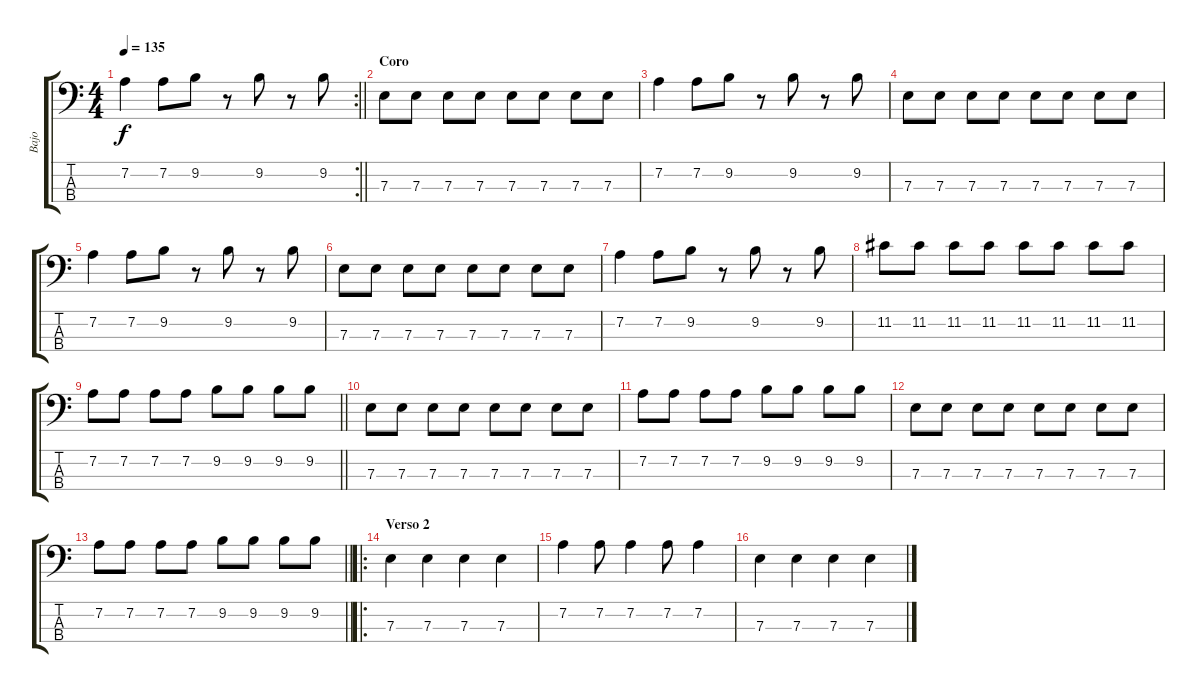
\track ("Bajo" "Bajo") {instrument electricbasspick}
\staff {score tabs}
\tuning (G2 D2 A1 E1) {hide}
\rc 2
\ts (4 4)
\tempo 135
\clef f4
\barLineRight lightlight
\ks c
7.2.4{dy f} 7.2.8 9.2.8 r.8 9.2.8 r.8 9.2.8 |
\section ("" "Coro")
7.3.8 7.3.8 7.3.8 7.3.8 7.3.8 7.3.8 7.3.8 7.3.8 |
7.2.4 7.2.8 9.2.8 r.8 9.2.8 r.8 9.2.8 |
7.3.8 7.3.8 7.3.8 7.3.8 7.3.8 7.3.8 7.3.8 7.3.8 |
7.2.4 7.2.8 9.2.8 r.8 9.2.8 r.8 9.2.8 |
7.3.8 7.3.8 7.3.8 7.3.8 7.3.8 7.3.8 7.3.8 7.3.8 |
7.2.4 7.2.8 9.2.8 r.8 9.2.8 r.8 9.2.8 |
11.2.8 11.2.8 11.2.8 11.2.8 11.2.8 11.2.8 11.2.8 11.2.8 |
\barLineRight lightlight
7.2.8 7.2.8 7.2.8 7.2.8 9.2.8 9.2.8 9.2.8 9.2.8 |
7.3.8 7.3.8 7.3.8 7.3.8 7.3.8 7.3.8 7.3.8 7.3.8 |
7.2.8 7.2.8 7.2.8 7.2.8 9.2.8 9.2.8 9.2.8 9.2.8 |
7.3.8 7.3.8 7.3.8 7.3.8 7.3.8 7.3.8 7.3.8 7.3.8 |
\barLineRight lightlight
7.2.8 7.2.8 7.2.8 7.2.8 9.2.8 9.2.8 9.2.8 9.2.8 |
\ro
\section ("" "Verso 2")
7.3.4 7.3.4 7.3.4 7.3.4 |
7.2.4 7.2.8 7.2.4 7.2.8 7.2.4 |
7.3.4 7.3.4 7.3.4 7.3.4
